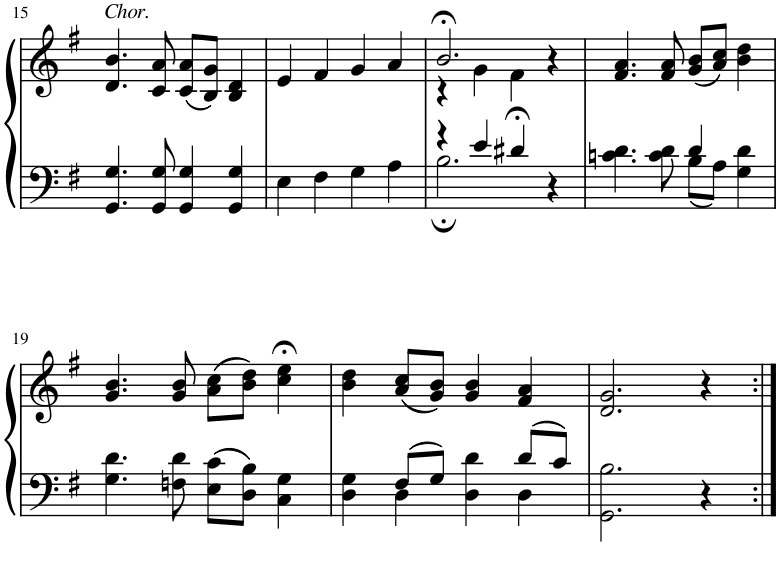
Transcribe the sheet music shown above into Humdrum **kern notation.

**kern	**kern
*part1	*part1
*staff2	*staff1
*I"Piano	*
*I'Pno.	*
!!LO:PB:g=z
*clefF4	*clefG2
*k[f#]	*k[f#]
*M4/4	*M4/4
=15	=15
!	!LO:TX:a:i:t=Chor.
4.GG/ 4.G/	4.d/ 4.b/
8GG/ 8G/	8c/ 8a/
4GG/ 4G/	(8c/ 8a/L
.	8B/ 8g/J)
4GG/ 4G/	4B/ 4d/
=16	=16
4E\	4e/
4F#\	4f#/
4G\	4g/
4A\	4a/
=17	=17
*^	*^
4r	2.B;\	2.b;</	4r
4e/	.	.	4g\
4d#X;</	.	.	4f#\
4r	4ryy	4r	4ryy
*	*	*v	*v
=18	=18	=18
4.cn\ 4.d\	2ryy	4.f#/ 4.a/
8c\ 8d\	.	8f#/ 8a/
4d/	8B\L	(8g/ 8b/L
.	8A\J	8a/ 8cc/J)
4G\ 4d\	4ryy	4b\ 4dd\
*v	*v	*
!!LO:LB:g=z
=19	=19
4.G\ 4.d\	4.g/ 4.b/
8Fn\ 8d\	8g/ 8b/
8E\ 8c\L	(8a\ 8cc\L
8D\ 8B\J	8b\ 8dd\J)
4C\ 4G\	4cc\;< 4ee\;<
=20	=20
*^	*
4D\ 4G\	4ryy	4b\ 4dd\
8F#/L	4D\	(8a/ 8cc/L
8G/J	.	8g/ 8b/J)
4D\ 4d\	4ryy	4g/ 4b/
8d/L	4D\	4f#/ 4a/
8c/J	.	.
*v	*v	*
=21	=21
2.GG\ 2.B\	2.d/ 2.g/
4r	4r
=:|!	=:|!
*-	*-
